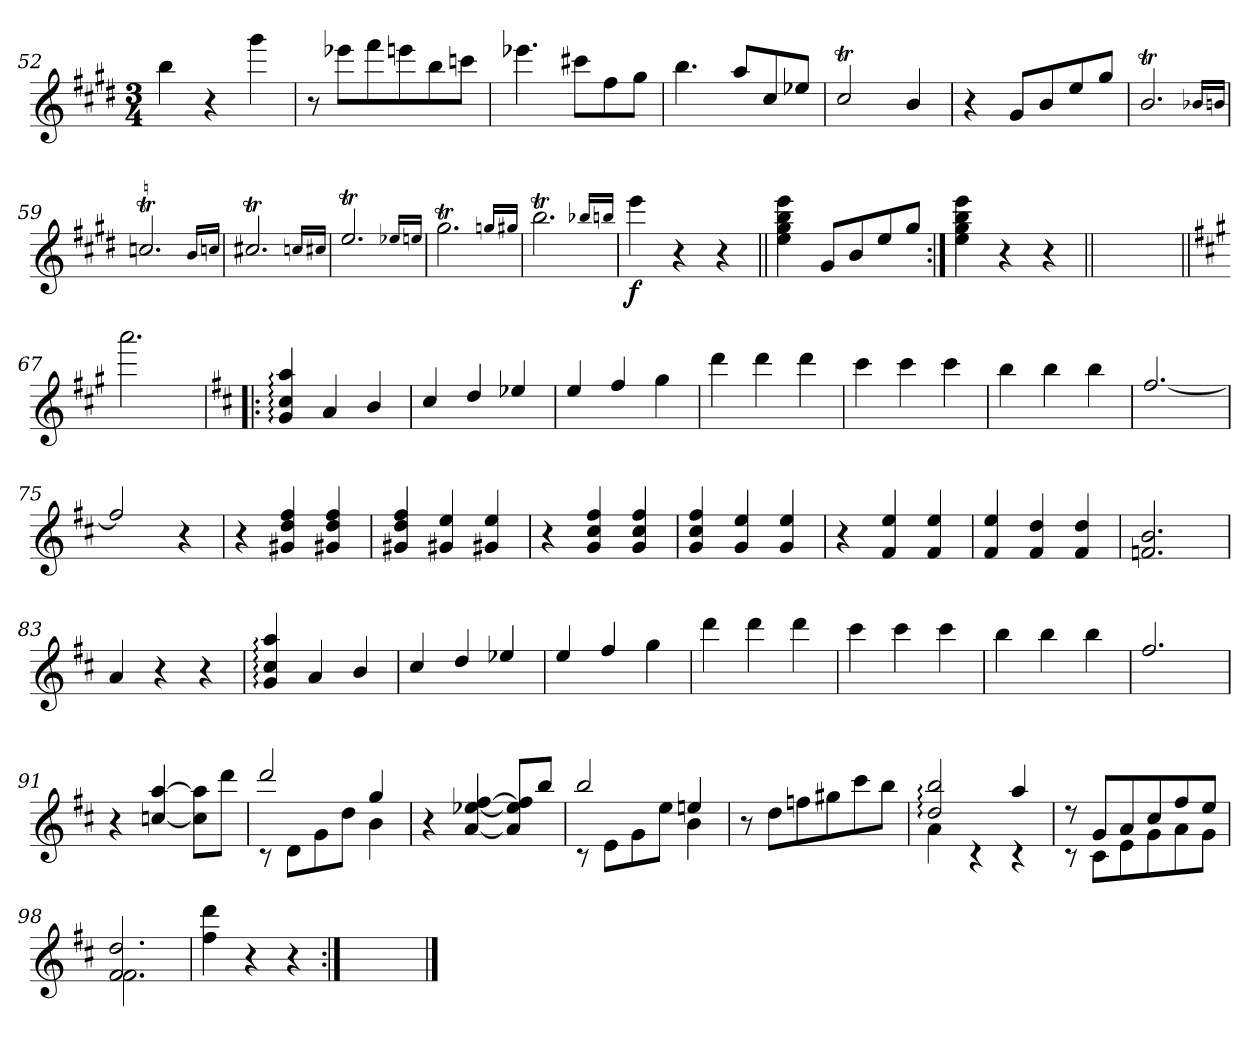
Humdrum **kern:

**kern	**dynam
*part1	*part1
*staff1	*staff1
*clefG2	*
*k[f#c#g#d#]	*
*E:	*
*M3/4	*
=52	=52
4bb\	.
4r	.
4ggg#\	.
=53	=53
8r	.
8eee-X\L	.
8fff#\	.
8eeen\	.
8bb\	.
8cccn\J	.
=54	=54
4.eee-X\	.
8ccc#X\L	.
8ff#\	.
8gg#\J	.
=55	=55
4.bb\	.
8aa/L	.
8cc#/	.
8ee-X/J	.
!!LO:PB:g=z
=56	=56
2cc#T/	.
4bTTT/	.
=57	=57
4r	.
8g#/L	.
8b/	.
8ee/	.
8gg#/J	.
=58	=58
2.bT/	.
16qb-X/LL	.
16qbnTTT/JJ	.
=59	=59
2.ccnT/	.
16qb/LL	.
16qccnTTT/JJ	.
=60	=60
2.cc#XT/	.
16qccn/LL	.
16qcc#XTTT/JJ	.
=61	=61
2.eeT/	.
16qee-X/LL	.
16qeenTTT/JJ	.
!!LO:LB:g=z
=62	=62
2.gg#t\	.
16qggn/LL	.
16qgg#XTTT/JJ	.
=63	=63
2.bbT\	.
16qbb-X/LL	.
16qbbnTTT/JJ	.
=64	=64
!	!LO:DY:b
4eee\	f
4r	.
4r	.
=65||	=65||
4ee\ 4gg#\ 4bb\ 4eee\	.
8g#/L	.
8b/	.
8ee/	.
8gg#/J	.
=66:|!	=66:|!
4ee\ 4gg#\ 4bb\ 4eee\	.
4r	.
4r	.
=66X661||	=66X661||
2.ryy	.
!!LO:LB:g=z
=67||	=67||
*k[f#c#g#]	*
*A:	*
2.aaa\	.
=68!|:	=68!|:
*k[f#c#]	*
*D:	*
4g/: 4cc#/: 4aa/:	.
4a/	.
4b/	.
=69	=69
4cc#/	.
4dd/	.
4ee-X/	.
=70	=70
4ee/	.
4ff#/	.
4gg\	.
=71	=71
4ddd\	.
4ddd\	.
4ddd\	.
=72	=72
4ccc#\	.
4ccc#\	.
4ccc#\	.
!!LO:LB:g=z
=73	=73
4bb\	.
4bb\	.
4bb\	.
=74	=74
[2.ff#/	.
=75	=75
2ff#/]	.
4r	.
=76	=76
4r	.
4g#X/ 4dd/ 4ff#/	.
4g#X/ 4dd/ 4ff#/	.
=77	=77
4g#X/ 4dd/ 4ff#/	.
4g#X/ 4ee/	.
4g#X/ 4ee/	.
=78	=78
4r	.
4g/ 4cc#/ 4ff#/	.
4g/ 4cc#/ 4ff#/	.
!!LO:LB:g=z
=79	=79
4g/ 4cc#/ 4ff#/	.
4g/ 4ee/	.
4g/ 4ee/	.
=80	=80
4r	.
4f#/ 4ee/	.
4f#/ 4ee/	.
=81	=81
4f#/ 4ee/	.
4f#/ 4dd/	.
4f#/ 4dd/	.
=82	=82
2.f/ 2.b/	.
=83	=83
4a/	.
4r	.
4r	.
=84	=84
4g/: 4cc#/: 4aa/:	.
4a/	.
4b/	.
!!LO:LB:g=z
=85	=85
4cc#/	.
4dd/	.
4ee-X/	.
=86	=86
4ee/	.
4ff#/	.
4gg\	.
=87	=87
4ddd\	.
4ddd\	.
4ddd\	.
=88	=88
4ccc#\	.
4ccc#\	.
4ccc#\	.
=89	=89
4bb\	.
4bb\	.
4bb\	.
=90	=90
2.ff#/	.
!!LO:LB:g=z
=91	=91
4r	.
[4ccn/ [4aa/	.
8cc\] 8aa\]L	.
8ddd\J	.
=92	=92
*^	*
2ddd/	8rc	.
.	8d\L	.
.	8g\	.
.	8dd\J	.
4gg/	4b\	.
*v	*v	*
=93	=93
4r	.
[4a/ [4ee-X/ [4ff#/	.
8a/] 8ee-/] 8ff#/]L	.
8bb/J	.
=94	=94
*^	*
2bb/	8rc	.
.	8e\L	.
.	8g\	.
.	8ee\J	.
4een/	4b\	.
*v	*v	*
=95	=95
8r	.
8dd\L	.
8ffn\	.
8gg#X\	.
8ccc#\	.
8bb\J	.
!!LO:LB:g=z
=96	=96
*^	*
2dd/: 2bb/:	4a\	.
.	4rc	.
4aa/	4rc	.
=97	=97	=97
8rdd	8rc	.
8g/L	8c#\L	.
8a/	8e\	.
8cc#/	8g\	.
8ff#/	8a\	.
8ee/J	8g\J	.
=98	=98	=98
2.f#/ 2.dd/	2.f#\	.
*v	*v	*
=99	=99
4ff#\ 4ddd\	.
4r	.
4r	.
=100:|!	=100:|!
2.ryy	.
==	==
*-	*-
